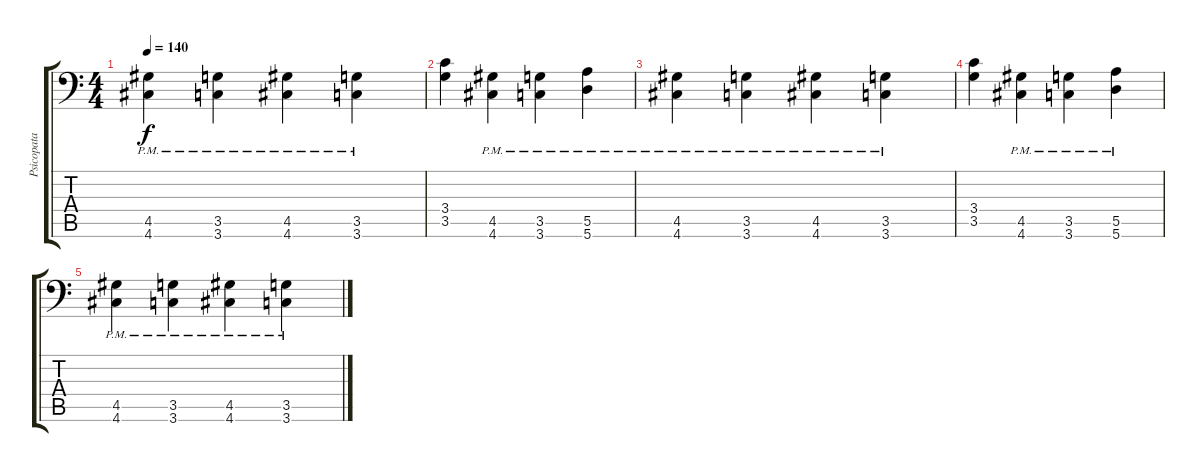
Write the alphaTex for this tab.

\track ("Psicopata Slam" "Psicopata ") {instrument distortionguitar}
\staff {score tabs}
\tuning (B3 Gb3 D3 A2 E2 A1) {hide}
\ts (4 4)
\tempo 140
\clef f4
\ks c
(4.5{pm} 4.6{pm}).4{dy f} (3.5{pm} 3.6{pm}).4 (4.5{pm} 4.6{pm}).4 (3.5{pm} 3.6{pm}).4 |
(3.4 3.5).4 (4.5{pm} 4.6{pm}).4 (3.5{pm} 3.6{pm}).4 (5.5{pm} 5.6{pm}).4 |
(4.5{pm} 4.6{pm}).4 (3.5{pm} 3.6{pm}).4 (4.5{pm} 4.6{pm}).4 (3.5{pm} 3.6{pm}).4 |
(3.4 3.5).4 (4.5{pm} 4.6{pm}).4 (3.5{pm} 3.6{pm}).4 (5.5{pm} 5.6{pm}).4 |
(4.5{pm} 4.6{pm}).4 (3.5{pm} 3.6{pm}).4 (4.5{pm} 4.6{pm}).4 (3.5{pm} 3.6{pm}).4
